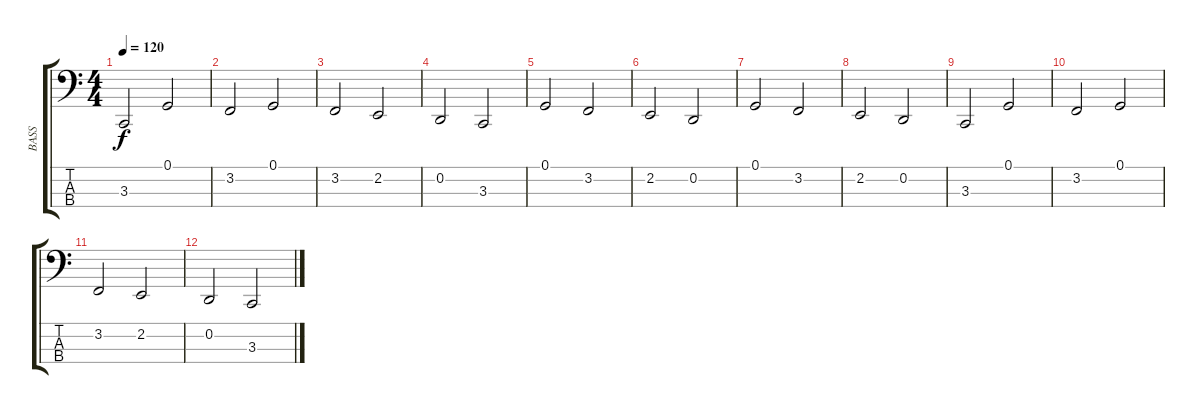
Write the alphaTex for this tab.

\track ("BASS" "BASS") {instrument churchorgan}
\staff {score tabs}
\tuning (G2 D2 A1 E1) {hide}
\ts (4 4)
\tempo 120
\clef f4
\ks c
3.3.2{dy f instrument churchorgan} 0.1.2 |
3.2.2 0.1.2 |
3.2.2 2.2.2 |
0.2.2 3.3.2 |
0.1.2 3.2.2 |
2.2.2 0.2.2 |
0.1.2 3.2.2 |
2.2.2 0.2.2 |
3.3.2 0.1.2 |
3.2.2 0.1.2 |
3.2.2 2.2.2 |
0.2.2 3.3.2
